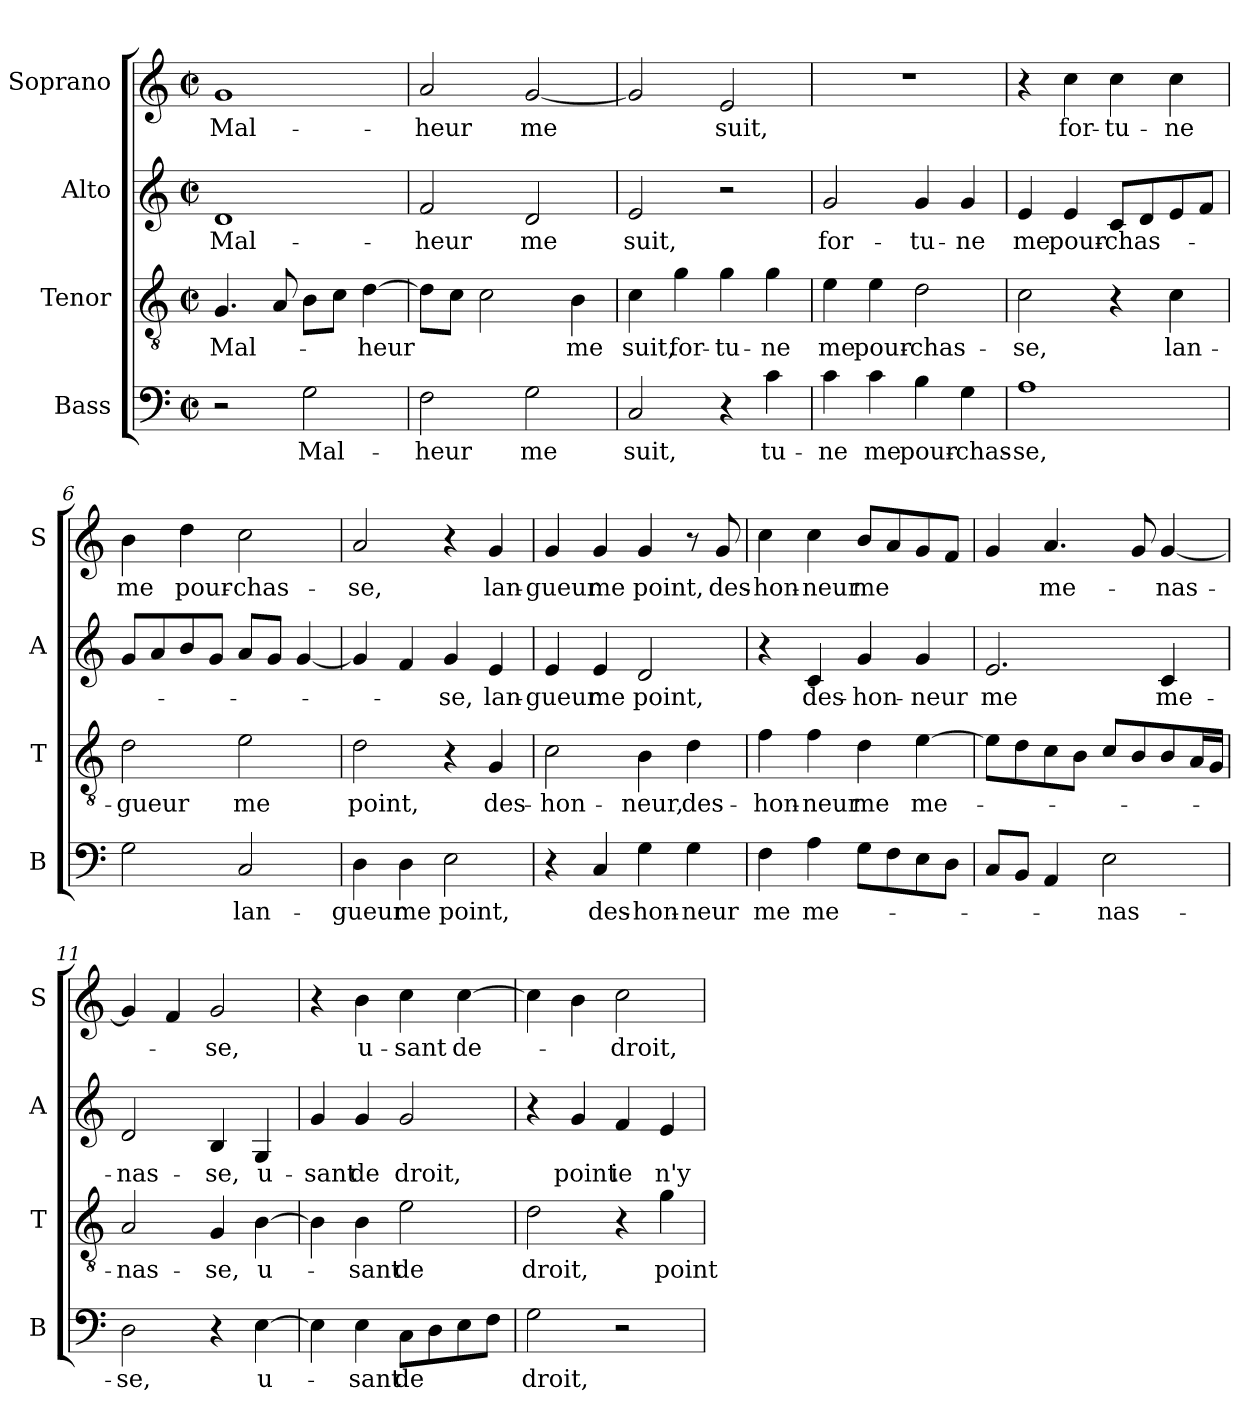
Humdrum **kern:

**kern	**text	**kern	**text	**kern	**text	**kern	**text
*part4	*part4	*part3	*part3	*part2	*part2	*part1	*part1
*staff4	*staff4	*staff3	*staff3	*staff2	*staff2	*staff1	*staff1
*I"Bass	*	*I"Tenor	*	*I"Alto	*	*I"Soprano	*
*I'B	*	*I'T	*	*I'A	*	*I'S	*
*clefF4	*	*clefGv2	*	*clefG2	*	*clefG2	*
*k[]	*	*k[]	*	*k[]	*	*k[]	*
*C:	*	*C:	*	*C:	*	*C:	*
*M2/2	*	*M2/2	*	*M2/2	*	*M2/2	*
*met(c|)	*	*met(c|)	*	*met(c|)	*	*met(c|)	*
=1	=1	=1	=1	=1	=1	=1	=1
!	!	!	!LO:LY:b	!	!LO:LY:b	!	!LO:LY:b
2r	.	4.G/	Mal-	1d	Mal-	1g	Mal-
.	.	8A/	.	.	.	.	.
!	!LO:LY:b	!	!	!	!	!	!
2G\	Mal-	8B\L	.	.	.	.	.
.	.	8c\J	.	.	.	.	.
!	!	!	!LO:LY:b	!	!	!	!
.	.	[4d\	-heur	.	.	.	.
=2	=2	=2	=2	=2	=2	=2	=2
!	!LO:LY:b	!	!	!	!LO:LY:b	!	!LO:LY:b
2F\	-heur	8d\L]	.	2f/	-heur	2a/	-heur
.	.	8c\J	.	.	.	.	.
.	.	2c\	.	.	.	.	.
!	!LO:LY:b	!	!	!	!LO:LY:b	!	!LO:LY:b
2G\	me	.	.	2d/	me	[2g/	me
!	!	!	!LO:LY:b	!	!	!	!
.	.	4B\	me	.	.	.	.
=3	=3	=3	=3	=3	=3	=3	=3
!	!LO:LY:b	!	!LO:LY:b	!	!LO:LY:b	!	!
2C/	suit,	4c\	suit,	2e/	suit,	2g/]	.
!	!	!	!LO:LY:b	!	!	!	!
.	.	4g\	for-	.	.	.	.
!	!LO:LY:b	!	!LO:LY:b	!	!	!	!LO:LY:b
4r	for-	4g\	-tu-	2r	.	2e/	suit,
!	!LO:LY:b	!	!LO:LY:b	!	!	!	!
4c\	-tu-	4g\	-ne	.	.	.	.
=4	=4	=4	=4	=4	=4	=4	=4
!	!LO:LY:b	!	!LO:LY:b	!	!LO:LY:b	!	!
4c\	-ne	4e\	me	2g/	for-	1r	.
!	!LO:LY:b	!	!LO:LY:b	!	!	!	!
4c\	me	4e\	pour-	.	.	.	.
!	!LO:LY:b	!	!LO:LY:b	!	!LO:LY:b	!	!
4B\	pour-	2d\	-chas-	4g/	-tu-	.	.
!	!LO:LY:b	!	!	!	!LO:LY:b	!	!
4G\	-chas-	.	.	4g/	-ne	.	.
=5	=5	=5	=5	=5	=5	=5	=5
!	!LO:LY:b	!	!LO:LY:b	!	!LO:LY:b	!	!
1A	-se,	2c\	-se,	4e/	me	4r	.
!	!	!	!	!	!LO:LY:b	!	!LO:LY:b
.	.	.	.	4e/	pour-	4cc\	for-
!	!	!	!	!	!LO:LY:b	!	!LO:LY:b
.	.	4r	.	8c/L	-chas-	4cc\	-tu-
.	.	.	.	8d/	.	.	.
!	!	!	!LO:LY:b	!	!	!	!LO:LY:b
.	.	4c\	lan-	8e/	.	4cc\	-ne
.	.	.	.	8f/J	.	.	.
!!LO:LB:g=z
=6	=6	=6	=6	=6	=6	=6	=6
!	!	!	!LO:LY:b	!	!	!	!LO:LY:b
2G\	.	2d\	-gueur	8g/L	.	4b\	me
.	.	.	.	8a/	.	.	.
!	!	!	!	!	!	!	!LO:LY:b
.	.	.	.	8b/	.	4dd\	pour-
.	.	.	.	8g/J	.	.	.
!	!LO:LY:b	!	!LO:LY:b	!	!	!	!LO:LY:b
2C/	lan-	2e\	me	8a/L	.	2cc\	-chas-
.	.	.	.	8g/J	.	.	.
.	.	.	.	[4g/	.	.	.
=7	=7	=7	=7	=7	=7	=7	=7
!	!LO:LY:b	!	!LO:LY:b	!	!	!	!LO:LY:b
4D\	-gueur	2d\	point,	4g/]	.	2a/	-se,
!	!LO:LY:b	!	!	!	!	!	!
4D\	me	.	.	4f/	.	.	.
!	!LO:LY:b	!	!	!	!LO:LY:b	!	!
2E\	point,	4r	.	4g/	-se,	4r	.
!	!	!	!LO:LY:b	!	!LO:LY:b	!	!LO:LY:b
.	.	4G/	des-	4e/	lan-	4g/	lan-
=8	=8	=8	=8	=8	=8	=8	=8
!	!	!	!LO:LY:b	!	!LO:LY:b	!	!LO:LY:b
4r	.	2c\	-hon-	4e/	-gueur	4g/	-gueur
!	!LO:LY:b	!	!	!	!LO:LY:b	!	!LO:LY:b
4C/	des-	.	.	4e/	me	4g/	me
!	!LO:LY:b	!	!LO:LY:b	!	!LO:LY:b	!	!LO:LY:b
4G\	-hon-	4B\	-neur,	2d/	point,	4g/	point,
!	!LO:LY:b	!	!LO:LY:b	!	!	!	!
4G\	-neur	4d\	des-	.	.	8r	.
!	!	!	!	!	!	!	!LO:LY:b
.	.	.	.	.	.	8g/	des-
=9	=9	=9	=9	=9	=9	=9	=9
!	!LO:LY:b	!	!LO:LY:b	!	!	!	!LO:LY:b
4F\	me	4f\	-hon-	4r	.	4cc\	-hon-
!	!LO:LY:b	!	!LO:LY:b	!	!LO:LY:b	!	!LO:LY:b
4A\	me-	4f\	-neur	4c/	des-	4cc\	-neur
!	!	!	!LO:LY:b	!	!LO:LY:b	!	!LO:LY:b
8G\L	.	4d\	me	4g/	-hon-	8b/L	me
8F\	.	.	.	.	.	8a/	.
!	!	!	!LO:LY:b	!	!LO:LY:b	!	!
8E\	.	[4e\	me-	4g/	-neur	8g/	.
8D\J	.	.	.	.	.	8f/J	.
=10	=10	=10	=10	=10	=10	=10	=10
!	!	!	!	!	!LO:LY:b	!	!
8C/L	.	8e\L]	.	2.e/	me	4g/	.
8BB/J	.	8d\	.	.	.	.	.
!	!	!	!	!	!	!	!LO:LY:b
4AA/	.	8c\	.	.	.	4.a/	me-
.	.	8B\J	.	.	.	.	.
!	!LO:LY:b	!	!	!	!	!	!
2E\	-nas-	8c/L	.	.	.	.	.
.	.	8B/	.	.	.	8g/	.
!	!	!	!	!	!LO:LY:b	!	!LO:LY:b
.	.	8B/	.	4c/	me-	[4g/	-nas-
.	.	16A/L	.	.	.	.	.
.	.	16G/JJ	.	.	.	.	.
!!LO:PB:g=z
=11	=11	=11	=11	=11	=11	=11	=11
!	!LO:LY:b	!	!LO:LY:b	!	!LO:LY:b	!	!
2D\	-se,	2A/	-nas-	2d/	-nas-	4g/]	.
.	.	.	.	.	.	4f/	.
!	!	!	!LO:LY:b	!	!LO:LY:b	!	!LO:LY:b
4r	.	4G/	-se,	4B/	-se,	2g/	-se,
!	!LO:LY:b	!	!LO:LY:b	!	!LO:LY:b	!	!
[4E\	u-	[4B\	u-	4G/	u-	.	.
=12	=12	=12	=12	=12	=12	=12	=12
!	!	!	!	!	!LO:LY:b	!	!
4E\]	.	4B\]	.	4g/	-sant	4r	.
!	!LO:LY:b	!	!LO:LY:b	!	!LO:LY:b	!	!LO:LY:b
4E\	-sant	4B\	-sant	4g/	de	4b\	u-
!	!LO:LY:b	!	!LO:LY:b	!	!LO:LY:b	!	!LO:LY:b
8C\L	de	2e\	de	2g/	droit,	4cc\	-sant
8D\	.	.	.	.	.	.	.
!	!	!	!	!	!	!	!LO:LY:b
8E\	.	.	.	.	.	[4cc\	de-
8F\J	.	.	.	.	.	.	.
=13	=13	=13	=13	=13	=13	=13	=13
!	!LO:LY:b	!	!LO:LY:b	!	!	!	!
2G\	droit,	2d\	droit,	4r	.	4cc\]	.
!	!	!	!	!	!LO:LY:b	!	!
.	.	.	.	4g/	point	4b\	.
!	!	!	!	!	!LO:LY:b	!	!LO:LY:b
2r	.	4r	.	4f/	ie	2cc\	-droit,
!	!	!	!LO:LY:b	!	!LO:LY:b	!	!
.	.	4g\	point	4e/	n'y	.	.
=	=	=	=	=	=	=	=
*-	*-	*-	*-	*-	*-	*-	*-
